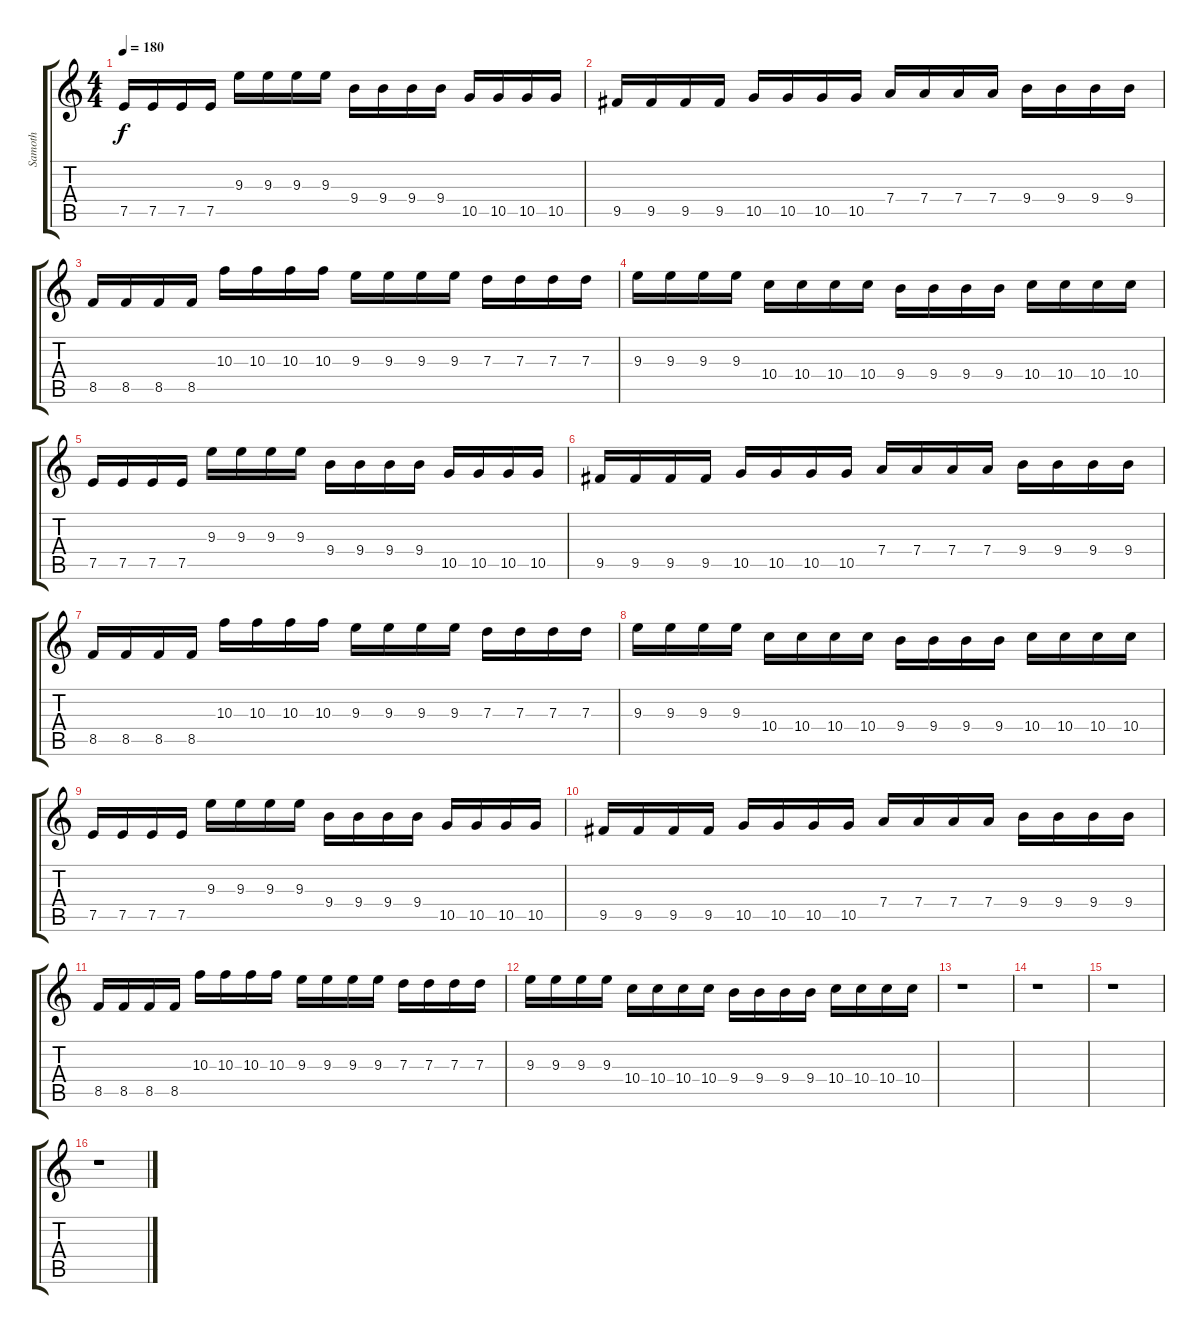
\track ("Samoth" "Samoth") {instrument distortionguitar}
\staff {score tabs}
\tuning (E4 B3 G3 D3 A2 E2) {hide}
\ts (4 4)
\tempo 180
\clef g2
\ks c
7.5.16{dy f} 7.5.16 7.5.16 7.5.16 9.3.16 9.3.16 9.3.16 9.3.16 9.4.16 9.4.16 9.4.16 9.4.16 10.5.16 10.5.16 10.5.16 10.5.16 |
9.5.16 9.5.16 9.5.16 9.5.16 10.5.16 10.5.16 10.5.16 10.5.16 7.4.16 7.4.16 7.4.16 7.4.16 9.4.16 9.4.16 9.4.16 9.4.16 |
8.5.16 8.5.16 8.5.16 8.5.16 10.3.16 10.3.16 10.3.16 10.3.16 9.3.16 9.3.16 9.3.16 9.3.16 7.3.16 7.3.16 7.3.16 7.3.16 |
9.3.16 9.3.16 9.3.16 9.3.16 10.4.16 10.4.16 10.4.16 10.4.16 9.4.16 9.4.16 9.4.16 9.4.16 10.4.16 10.4.16 10.4.16 10.4.16 |
7.5.16 7.5.16 7.5.16 7.5.16 9.3.16 9.3.16 9.3.16 9.3.16 9.4.16 9.4.16 9.4.16 9.4.16 10.5.16 10.5.16 10.5.16 10.5.16 |
9.5.16 9.5.16 9.5.16 9.5.16 10.5.16 10.5.16 10.5.16 10.5.16 7.4.16 7.4.16 7.4.16 7.4.16 9.4.16 9.4.16 9.4.16 9.4.16 |
8.5.16 8.5.16 8.5.16 8.5.16 10.3.16 10.3.16 10.3.16 10.3.16 9.3.16 9.3.16 9.3.16 9.3.16 7.3.16 7.3.16 7.3.16 7.3.16 |
9.3.16 9.3.16 9.3.16 9.3.16 10.4.16 10.4.16 10.4.16 10.4.16 9.4.16 9.4.16 9.4.16 9.4.16 10.4.16 10.4.16 10.4.16 10.4.16 |
7.5.16 7.5.16 7.5.16 7.5.16 9.3.16 9.3.16 9.3.16 9.3.16 9.4.16 9.4.16 9.4.16 9.4.16 10.5.16 10.5.16 10.5.16 10.5.16 |
9.5.16 9.5.16 9.5.16 9.5.16 10.5.16 10.5.16 10.5.16 10.5.16 7.4.16 7.4.16 7.4.16 7.4.16 9.4.16 9.4.16 9.4.16 9.4.16 |
8.5.16 8.5.16 8.5.16 8.5.16 10.3.16 10.3.16 10.3.16 10.3.16 9.3.16 9.3.16 9.3.16 9.3.16 7.3.16 7.3.16 7.3.16 7.3.16 |
9.3.16 9.3.16 9.3.16 9.3.16 10.4.16 10.4.16 10.4.16 10.4.16 9.4.16 9.4.16 9.4.16 9.4.16 10.4.16 10.4.16 10.4.16 10.4.16 |
r.1 |
r.1 |
r.1 |
r.1
